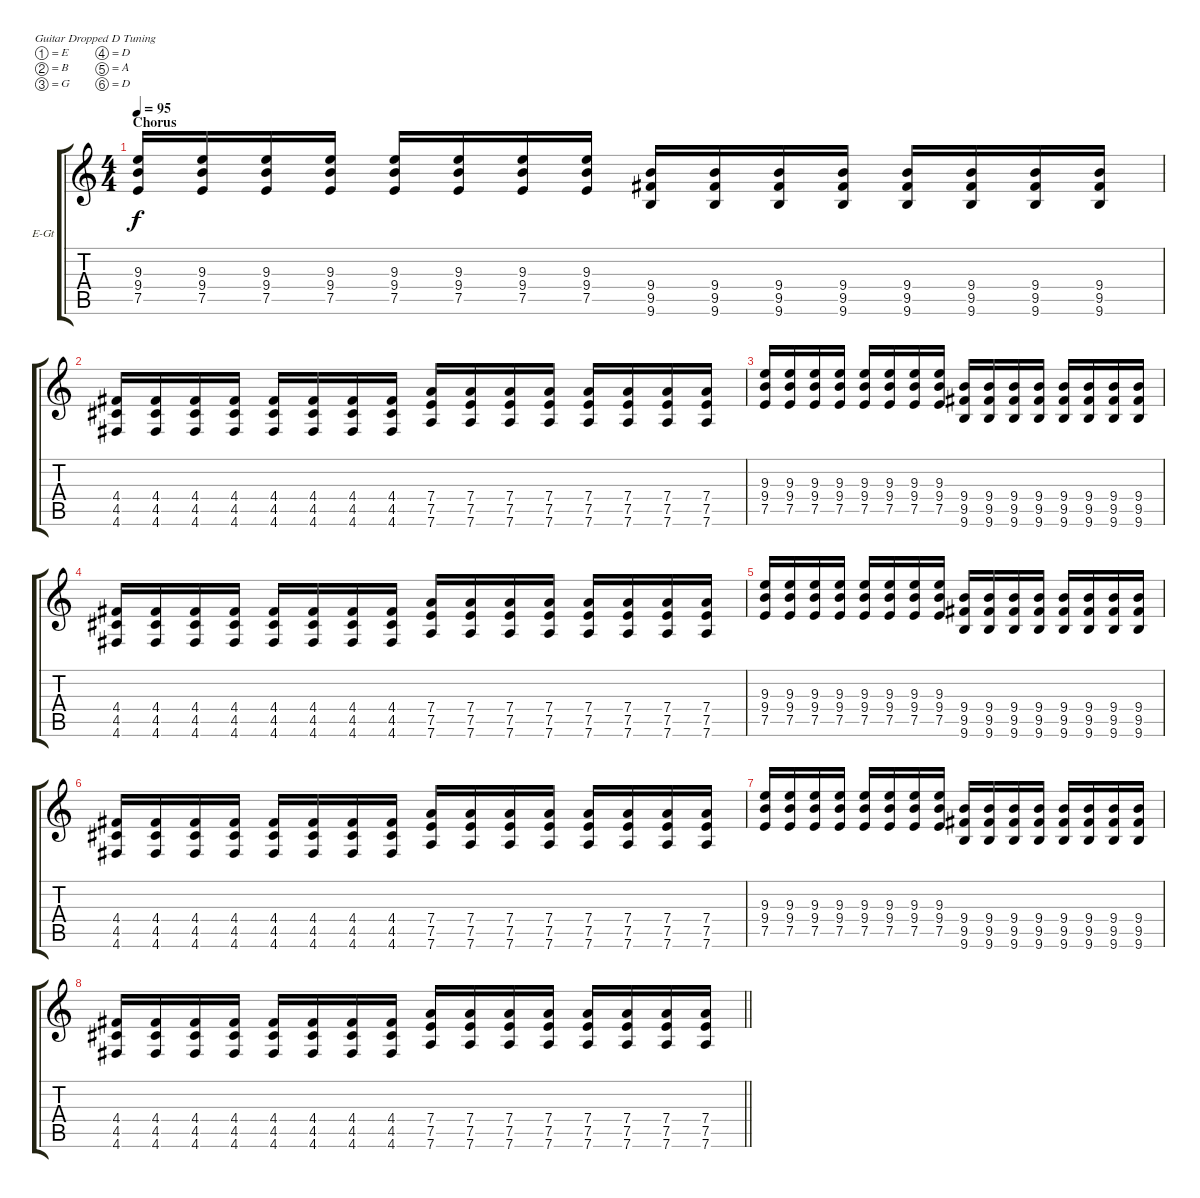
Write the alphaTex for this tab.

\bracketExtendMode groupsimilarinstruments
\firstSystemTrackNameOrientation horizontal
\otherSystemsTrackNameOrientation horizontal
\track ("Guitar 1" "E-Gt") {instrument overdrivenguitar}
\staff {score tabs}
\tuning (E4 B3 G3 D3 A2 D2)
\ts (4 4)
\section ("" "Chorus")
\tempo 95
\clef g2
\ks c
(9.3 9.4 7.5).16{dy f} (9.3 9.4 7.5).16 (9.3 9.4 7.5).16 (9.3 9.4 7.5).16 (9.3 9.4 7.5).16 (9.3 9.4 7.5).16 (9.3 9.4 7.5).16 (9.3 9.4 7.5).16 (9.4 9.5 9.6).16 (9.4 9.5 9.6).16 (9.4 9.5 9.6).16 (9.4 9.5 9.6).16 (9.4 9.5 9.6).16 (9.4 9.5 9.6).16 (9.4 9.5 9.6).16 (9.4 9.5 9.6).16 |
(4.4 4.5 4.6).16 (4.4 4.5 4.6).16 (4.4 4.5 4.6).16 (4.4 4.5 4.6).16 (4.4 4.5 4.6).16 (4.4 4.5 4.6).16 (4.4 4.5 4.6).16 (4.4 4.5 4.6).16 (7.4 7.5 7.6).16 (7.4 7.5 7.6).16 (7.4 7.5 7.6).16 (7.4 7.5 7.6).16 (7.4 7.5 7.6).16 (7.4 7.5 7.6).16 (7.4 7.5 7.6).16 (7.4 7.5 7.6).16 |
(9.3 9.4 7.5).16 (9.3 9.4 7.5).16 (9.3 9.4 7.5).16 (9.3 9.4 7.5).16 (9.3 9.4 7.5).16 (9.3 9.4 7.5).16 (9.3 9.4 7.5).16 (9.3 9.4 7.5).16 (9.4 9.5 9.6).16 (9.4 9.5 9.6).16 (9.4 9.5 9.6).16 (9.4 9.5 9.6).16 (9.4 9.5 9.6).16 (9.4 9.5 9.6).16 (9.4 9.5 9.6).16 (9.4 9.5 9.6).16 |
(4.4 4.5 4.6).16 (4.4 4.5 4.6).16 (4.4 4.5 4.6).16 (4.4 4.5 4.6).16 (4.4 4.5 4.6).16 (4.4 4.5 4.6).16 (4.4 4.5 4.6).16 (4.4 4.5 4.6).16 (7.4 7.5 7.6).16 (7.4 7.5 7.6).16 (7.4 7.5 7.6).16 (7.4 7.5 7.6).16 (7.4 7.5 7.6).16 (7.4 7.5 7.6).16 (7.4 7.5 7.6).16 (7.4 7.5 7.6).16 |
(9.3 9.4 7.5).16 (9.3 9.4 7.5).16 (9.3 9.4 7.5).16 (9.3 9.4 7.5).16 (9.3 9.4 7.5).16 (9.3 9.4 7.5).16 (9.3 9.4 7.5).16 (9.3 9.4 7.5).16 (9.4 9.5 9.6).16 (9.4 9.5 9.6).16 (9.4 9.5 9.6).16 (9.4 9.5 9.6).16 (9.4 9.5 9.6).16 (9.4 9.5 9.6).16 (9.4 9.5 9.6).16 (9.4 9.5 9.6).16 |
(4.4 4.5 4.6).16 (4.4 4.5 4.6).16 (4.4 4.5 4.6).16 (4.4 4.5 4.6).16 (4.4 4.5 4.6).16 (4.4 4.5 4.6).16 (4.4 4.5 4.6).16 (4.4 4.5 4.6).16 (7.4 7.5 7.6).16 (7.4 7.5 7.6).16 (7.4 7.5 7.6).16 (7.4 7.5 7.6).16 (7.4 7.5 7.6).16 (7.4 7.5 7.6).16 (7.4 7.5 7.6).16 (7.4 7.5 7.6).16 |
(9.3 9.4 7.5).16 (9.3 9.4 7.5).16 (9.3 9.4 7.5).16 (9.3 9.4 7.5).16 (9.3 9.4 7.5).16 (9.3 9.4 7.5).16 (9.3 9.4 7.5).16 (9.3 9.4 7.5).16 (9.4 9.5 9.6).16 (9.4 9.5 9.6).16 (9.4 9.5 9.6).16 (9.4 9.5 9.6).16 (9.4 9.5 9.6).16 (9.4 9.5 9.6).16 (9.4 9.5 9.6).16 (9.4 9.5 9.6).16 |
\barLineRight lightlight
(4.4 4.5 4.6).16 (4.4 4.5 4.6).16 (4.4 4.5 4.6).16 (4.4 4.5 4.6).16 (4.4 4.5 4.6).16 (4.4 4.5 4.6).16 (4.4 4.5 4.6).16 (4.4 4.5 4.6).16 (7.4 7.5 7.6).16 (7.4 7.5 7.6).16 (7.4 7.5 7.6).16 (7.4 7.5 7.6).16 (7.4 7.5 7.6).16 (7.4 7.5 7.6).16 (7.4 7.5 7.6).16 (7.4 7.5 7.6).16
